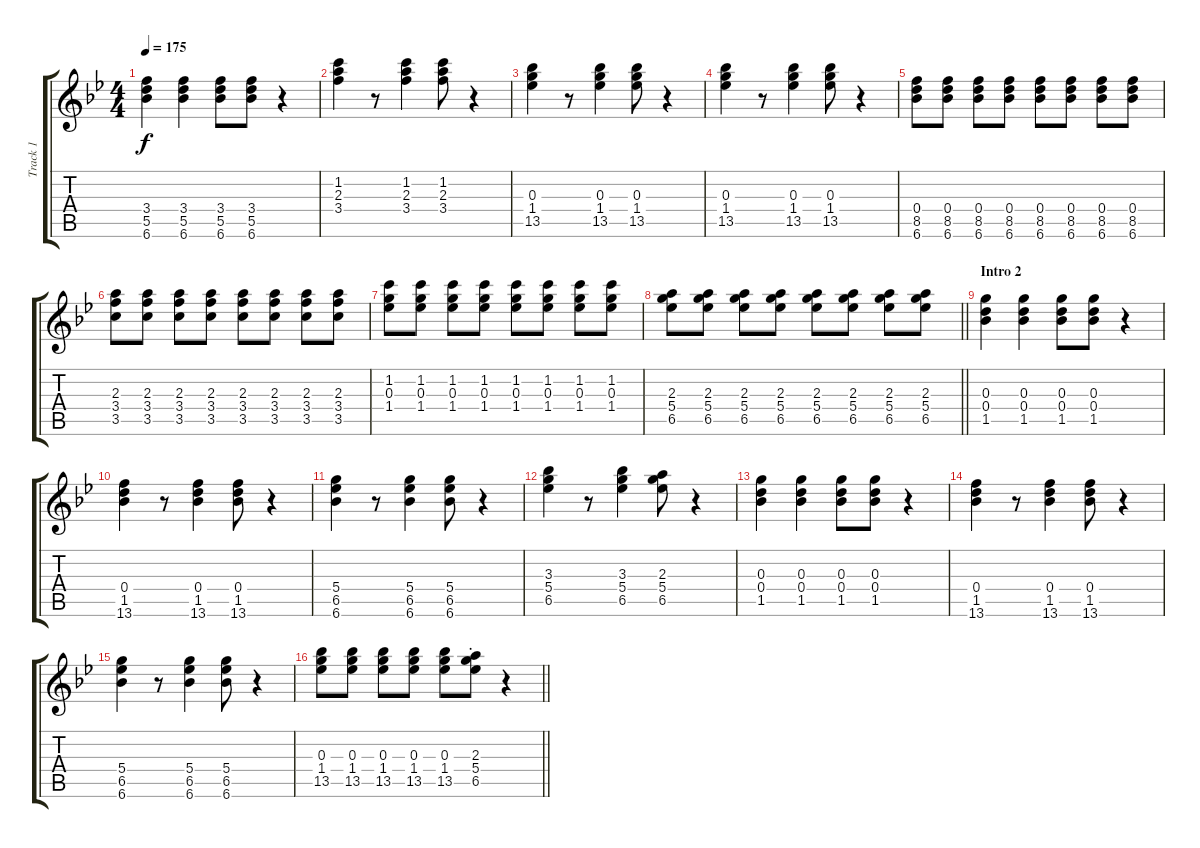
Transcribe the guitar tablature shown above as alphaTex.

\track ("Track 1" "Track 1") {instrument electricguitarclean}
\staff {score tabs}
\tuning (E5 B4 G4 D4 A3 E3) {hide}
\ts (4 4)
\tempo 175
\clef g2
\ks bb
(3.4 5.5 6.6).4{dy f} (3.4 5.5 6.6).4 (3.4 5.5 6.6).8 (3.4 5.5 6.6).8 r.4 |
(1.2 2.3 3.4).4 r.8 (1.2 2.3 3.4).4 (1.2 2.3 3.4).8 r.4 |
(0.3 1.4 13.5).4 r.8 (0.3 1.4 13.5).4 (0.3 1.4 13.5).8 r.4 |
(0.3 1.4 13.5).4 r.8 (0.3 1.4 13.5).4 (0.3 1.4 13.5).8 r.4 |
(0.4 8.5 6.6).8 (0.4 8.5 6.6).8 (0.4 8.5 6.6).8 (0.4 8.5 6.6).8 (0.4 8.5 6.6).8 (0.4 8.5 6.6).8 (0.4 8.5 6.6).8 (0.4 8.5 6.6).8 |
(2.3 3.4 3.5).8 (2.3 3.4 3.5).8 (2.3 3.4 3.5).8 (2.3 3.4 3.5).8 (2.3 3.4 3.5).8 (2.3 3.4 3.5).8 (2.3 3.4 3.5).8 (2.3 3.4 3.5).8 |
(1.2 0.3 1.4).8 (1.2 0.3 1.4).8 (1.2 0.3 1.4).8 (1.2 0.3 1.4).8 (1.2 0.3 1.4).8 (1.2 0.3 1.4).8 (1.2 0.3 1.4).8 (1.2 0.3 1.4).8 |
\barLineRight lightlight
(2.3 5.4 6.5).8 (2.3 5.4 6.5).8 (2.3 5.4 6.5).8 (2.3 5.4 6.5).8 (2.3 5.4 6.5).8 (2.3 5.4 6.5).8 (2.3 5.4 6.5).8 (2.3 5.4 6.5).8 |
\section ("" "Intro 2")
(0.3 0.4 1.5).4 (0.3 0.4 1.5).4 (0.3 0.4 1.5).8 (0.3 0.4 1.5).8 r.4 |
(0.4 1.5 13.6).4 r.8 (0.4 1.5 13.6).4 (0.4 1.5 13.6).8 r.4 |
(5.4 6.5 6.6).4 r.8 (5.4 6.5 6.6).4 (5.4 6.5 6.6).8 r.4 |
(3.3 5.4 6.5).4 r.8 (3.3 5.4 6.5).4 (2.3 5.4 6.5).8 r.4 |
(0.3 0.4 1.5).4 (0.3 0.4 1.5).4 (0.3 0.4 1.5).8 (0.3 0.4 1.5).8 r.4 |
(0.4 1.5 13.6).4 r.8 (0.4 1.5 13.6).4 (0.4 1.5 13.6).8 r.4 |
(5.4 6.5 6.6).4 r.8 (5.4 6.5 6.6).4 (5.4 6.5 6.6).8 r.4 |
\barLineRight lightlight
(0.3 1.4 13.5).8 (0.3 1.4 13.5).8 (0.3 1.4 13.5).8 (0.3 1.4 13.5).8 (0.3 1.4 13.5).8 (2.3{st} 5.4{st} 6.5{st}).8 r.4
